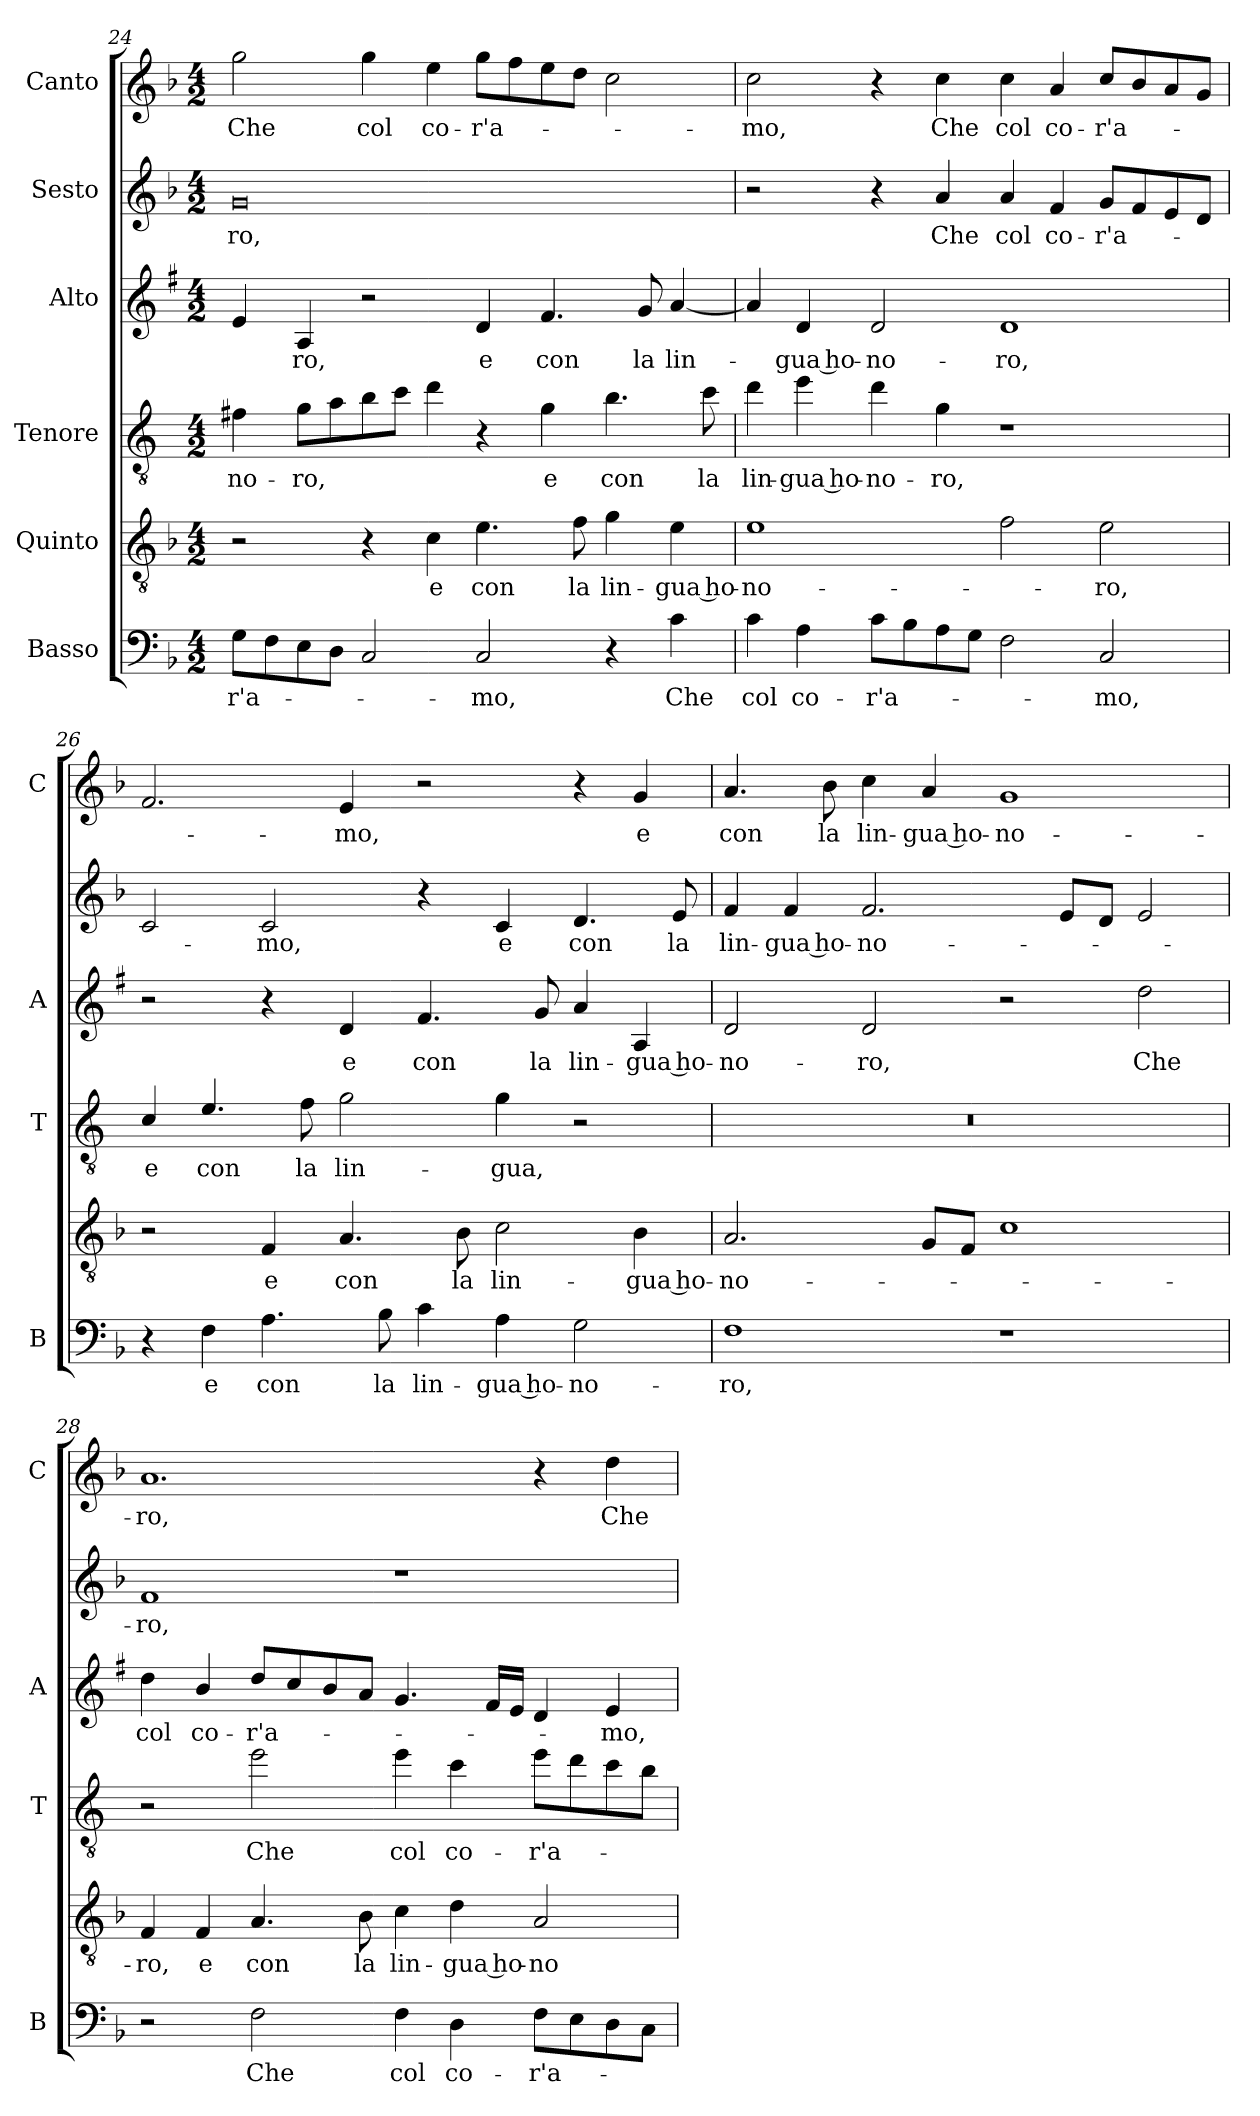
**kern	**text	**kern	**text	**kern	**text	**kern	**text	**kern	**text	**kern	**text
*part6	*part6	*part5	*part5	*part4	*part4	*part3	*part3	*part2	*part2	*part1	*part1
*staff6	*staff6	*staff5	*staff5	*staff4	*staff4	*staff3	*staff3	*staff2	*staff2	*staff1	*staff1
*I"Basso	*	*I"Quinto	*	*I"Tenore	*	*I"Alto	*	*I"Sesto	*	*I"Canto	*
*I'B	*	*	*	*I'T	*	*I'A	*	*	*	*I'C	*
!!LO:LB:g=z
*clefF4	*	*clefGv2	*	*clefGv2	*	*clefG2	*	*clefG2	*	*clefG2	*
*	*	*	*	*ITrd4c7	*	*ITrd1c2	*	*	*	*	*
*k[b-]	*	*k[b-]	*	*k[b-]	*	*k[b-]	*	*k[b-]	*	*k[b-]	*
*F:	*	*F:	*	*F:	*	*F:	*	*F:	*	*F:	*
*M4/2	*	*M4/2	*	*M4/2	*	*M4/2	*	*M4/2	*	*M4/2	*
=24	=24	=24	=24	=24	=24	=24	=24	=24	=24	=24	=24
!	!LO:LY:b	!	!	!	!LO:LY:b	!	!	!	!LO:LY:b	!	!LO:LY:b
8G\L	-r'a-	2r	.	4Bn\	-no-	4d/	.	0g	-ro,	2gg\	Che
8F\	.	.	.	.	.	.	.	.	.	.	.
!	!	!	!	!	!LO:LY:b	!	!LO:LY:b	!	!	!	!
8E\	.	.	.	8c\L	-ro,	4G/	-ro,	.	.	.	.
8D\J	.	.	.	8d\	.	.	.	.	.	.	.
!	!	!	!	!	!	!	!	!	!	!	!LO:LY:b
2C/	.	4r	.	8e\	.	2r	.	.	.	4gg\	col
.	.	.	.	8f\J	.	.	.	.	.	.	.
!	!	!	!LO:LY:b	!	!	!	!	!	!	!	!LO:LY:b
.	.	4c\	e	4g\	.	.	.	.	.	4ee\	co-
!	!LO:LY:b	!	!LO:LY:b	!	!	!	!LO:LY:b	!	!	!	!LO:LY:b
2C/	-mo,	4.e\	con	4r	.	4c/	e	.	.	8gg\L	-r'a-
.	.	.	.	.	.	.	.	.	.	8ff\	.
!	!	!	!	!	!LO:LY:b	!	!LO:LY:b	!	!	!	!
.	.	.	.	4c\	e	4.e/	con	.	.	8ee\	.
!	!	!	!LO:LY:b	!	!	!	!	!	!	!	!
.	.	8f\	la	.	.	.	.	.	.	8dd\J	.
!	!	!	!LO:LY:b	!	!LO:LY:b	!	!	!	!	!	!
4r	.	4g\	lin-	4.e\	con	.	.	.	.	2cc\	.
!	!	!	!	!	!	!	!LO:LY:b	!	!	!	!
.	.	.	.	.	.	8f/	la	.	.	.	.
!	!LO:LY:b	!	!LO:LY:b	!	!	!	!LO:LY:b	!	!	!	!
4c\	Che	4e\	-gua ho-	.	.	[4g/	lin-	.	.	.	.
!	!	!	!	!	!LO:LY:b	!	!	!	!	!	!
.	.	.	.	8f\	la	.	.	.	.	.	.
=25	=25	=25	=25	=25	=25	=25	=25	=25	=25	=25	=25
!	!LO:LY:b	!	!LO:LY:b	!	!LO:LY:b	!	!	!	!	!	!LO:LY:b
4c\	col	1e	-no-	4g\	lin-	4g/]	.	2r	.	2cc\	-mo,
!	!LO:LY:b	!	!	!	!LO:LY:b	!	!LO:LY:b	!	!	!	!
4A\	co-	.	.	4a\	-gua ho-	4c/	-gua ho-	.	.	.	.
!	!LO:LY:b	!	!	!	!LO:LY:b	!	!LO:LY:b	!	!	!	!
8c\L	-r'a-	.	.	4g\	-no-	2c/	-no-	4r	.	4r	.
8B-\	.	.	.	.	.	.	.	.	.	.	.
!	!	!	!	!	!LO:LY:b	!	!	!	!LO:LY:b	!	!LO:LY:b
8A\	.	.	.	4c\	-ro,	.	.	4a/	Che	4cc\	Che
8G\J	.	.	.	.	.	.	.	.	.	.	.
!	!	!	!	!	!	!	!LO:LY:b	!	!LO:LY:b	!	!LO:LY:b
2F\	.	2f\	.	1r	.	1c	-ro,	4a/	col	4cc\	col
!	!	!	!	!	!	!	!	!	!LO:LY:b	!	!LO:LY:b
.	.	.	.	.	.	.	.	4f/	co-	4a/	co-
!	!LO:LY:b	!	!LO:LY:b	!	!	!	!	!	!LO:LY:b	!	!LO:LY:b
2C/	-mo,	2e\	-ro,	.	.	.	.	8g/L	-r'a-	8cc/L	-r'a-
.	.	.	.	.	.	.	.	8f/	.	8b-/	.
.	.	.	.	.	.	.	.	8e/	.	8a/	.
.	.	.	.	.	.	.	.	8d/J	.	8g/J	.
=26	=26	=26	=26	=26	=26	=26	=26	=26	=26	=26	=26
!	!	!	!	!	!LO:LY:b	!	!	!	!	!	!
4r	.	2r	.	4F/	e	2r	.	2c/	.	2.f/	.
!	!LO:LY:b	!	!	!	!LO:LY:b	!	!	!	!	!	!
4F\	e	.	.	4.A/	con	.	.	.	.	.	.
!	!LO:LY:b	!	!LO:LY:b	!	!	!	!	!	!LO:LY:b	!	!
4.A\	con	4F/	e	.	.	4r	.	2c/	-mo,	.	.
!	!	!	!	!	!LO:LY:b	!	!	!	!	!	!
.	.	.	.	8B-\	la	.	.	.	.	.	.
!	!	!	!LO:LY:b	!	!LO:LY:b	!	!LO:LY:b	!	!	!	!LO:LY:b
.	.	4.A/	con	2c\	lin-	4c/	e	.	.	4e/	-mo,
!	!LO:LY:b	!	!	!	!	!	!	!	!	!	!
8B-\	la	.	.	.	.	.	.	.	.	.	.
!	!LO:LY:b	!	!	!	!	!	!LO:LY:b	!	!	!	!
4c\	lin-	.	.	.	.	4.e/	con	4r	.	2r	.
!	!	!	!LO:LY:b	!	!	!	!	!	!	!	!
.	.	8B-\	la	.	.	.	.	.	.	.	.
!	!LO:LY:b	!	!LO:LY:b	!	!LO:LY:b	!	!	!	!LO:LY:b	!	!
4A\	-gua ho-	2c\	lin-	4c\	-gua,	.	.	4c/	e	.	.
!	!	!	!	!	!	!	!LO:LY:b	!	!	!	!
.	.	.	.	.	.	8f/	la	.	.	.	.
!	!LO:LY:b	!	!	!	!	!	!LO:LY:b	!	!LO:LY:b	!	!
2G\	-no-	.	.	2r	.	4g/	lin-	4.d/	con	4r	.
!	!	!	!LO:LY:b	!	!	!	!LO:LY:b	!	!	!	!LO:LY:b
.	.	4B-\	-gua ho-	.	.	4G/	-gua ho-	.	.	4g/	e
!	!	!	!	!	!	!	!	!	!LO:LY:b	!	!
.	.	.	.	.	.	.	.	8e/	la	.	.
!!LO:PB:g=z
=27	=27	=27	=27	=27	=27	=27	=27	=27	=27	=27	=27
!	!LO:LY:b	!	!LO:LY:b	!	!	!	!LO:LY:b	!	!LO:LY:b	!	!LO:LY:b
1F	-ro,	2.A/	-no-	0r	.	2c/	-no-	4f/	lin-	4.a/	con
!	!	!	!	!	!	!	!	!	!LO:LY:b	!	!
.	.	.	.	.	.	.	.	4f/	-gua ho-	.	.
!	!	!	!	!	!	!	!	!	!	!	!LO:LY:b
.	.	.	.	.	.	.	.	.	.	8b-\	la
!	!	!	!	!	!	!	!LO:LY:b	!	!LO:LY:b	!	!LO:LY:b
.	.	.	.	.	.	2c/	-ro,	2.f/	-no-	4cc\	lin-
!	!	!	!	!	!	!	!	!	!	!	!LO:LY:b
.	.	8G/L	.	.	.	.	.	.	.	4a/	-gua ho-
.	.	8F/J	.	.	.	.	.	.	.	.	.
!	!	!	!	!	!	!	!	!	!	!	!LO:LY:b
1r	.	1c	.	.	.	2r	.	.	.	1g	-no-
.	.	.	.	.	.	.	.	8e/L	.	.	.
.	.	.	.	.	.	.	.	8d/J	.	.	.
!	!	!	!	!	!	!	!LO:LY:b	!	!	!	!
.	.	.	.	.	.	2cc\	Che	2e/	.	.	.
=28	=28	=28	=28	=28	=28	=28	=28	=28	=28	=28	=28
!	!	!	!LO:LY:b	!	!	!	!LO:LY:b	!	!LO:LY:b	!	!LO:LY:b
2r	.	4F/	-ro,	2r	.	4cc\	col	1f	-ro,	1.a	-ro,
!	!	!	!LO:LY:b	!	!	!	!LO:LY:b	!	!	!	!
.	.	4F/	e	.	.	4a/	co-	.	.	.	.
!	!LO:LY:b	!	!LO:LY:b	!	!LO:LY:b	!	!LO:LY:b	!	!	!	!
2F\	Che	4.A/	con	2a\	Che	8cc/L	-r'a-	.	.	.	.
.	.	.	.	.	.	8b-/	.	.	.	.	.
.	.	.	.	.	.	8a/	.	.	.	.	.
!	!	!	!LO:LY:b	!	!	!	!	!	!	!	!
.	.	8B-\	la	.	.	8g/J	.	.	.	.	.
!	!LO:LY:b	!	!LO:LY:b	!	!LO:LY:b	!	!	!	!	!	!
4F\	col	4c\	lin-	4a\	col	4.f/	.	1r	.	.	.
!	!LO:LY:b	!	!LO:LY:b	!	!LO:LY:b	!	!	!	!	!	!
4D\	co-	4d\	-gua ho-	4f\	co-	.	.	.	.	.	.
.	.	.	.	.	.	16e/LL	.	.	.	.	.
.	.	.	.	.	.	16d/JJ	.	.	.	.	.
!	!LO:LY:b	!	!LO:LY:b	!	!LO:LY:b	!	!	!	!	!	!
8F\L	-r'a-	2A/	-no-	8a\L	-r'a-	4c/	.	.	.	4r	.
8E\	.	.	.	8g\	.	.	.	.	.	.	.
!	!	!	!	!	!	!	!LO:LY:b	!	!	!	!LO:LY:b
8D\	.	.	.	8f\	.	4d/	-mo,	.	.	4dd\	Che
8C\J	.	.	.	8e\J	.	.	.	.	.	.	.
=	=	=	=	=	=	=	=	=	=	=	=
*-	*-	*-	*-	*-	*-	*-	*-	*-	*-	*-	*-
